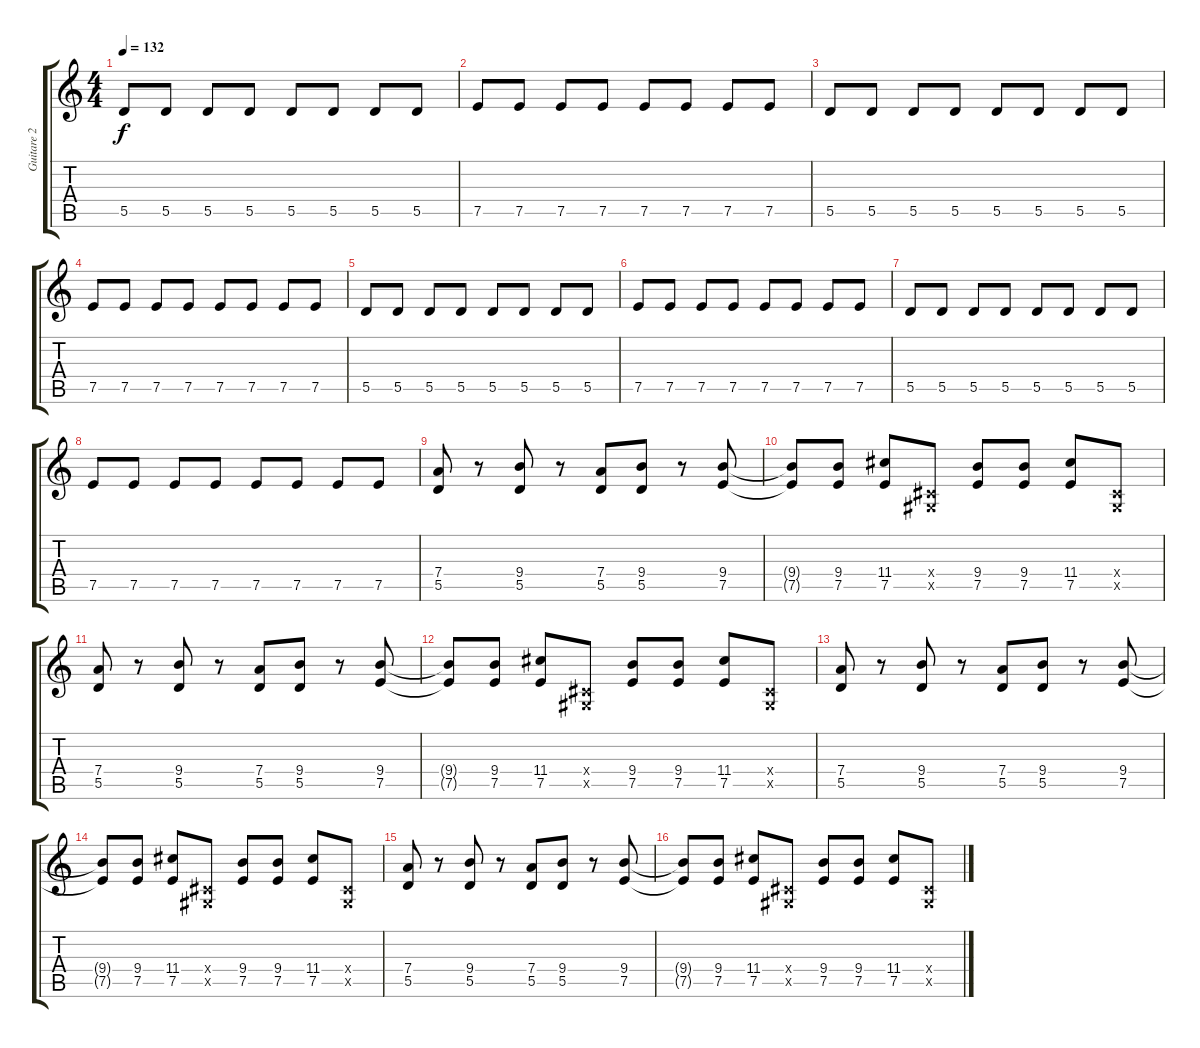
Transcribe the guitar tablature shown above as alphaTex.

\track ("Guitare 2" "Guitare 2") {instrument distortionguitar}
\staff {score tabs}
\tuning (E4 B3 G3 D3 A2 E2) {hide}
\ts (4 4)
\tempo 132
\clef g2
\ks c
5.5.8{dy f instrument distortionguitar} 5.5.8 5.5.8 5.5.8 5.5.8 5.5.8 5.5.8 5.5.8 |
7.5.8 7.5.8 7.5.8 7.5.8 7.5.8 7.5.8 7.5.8 7.5.8 |
5.5.8 5.5.8 5.5.8 5.5.8 5.5.8 5.5.8 5.5.8 5.5.8 |
7.5.8 7.5.8 7.5.8 7.5.8 7.5.8 7.5.8 7.5.8 7.5.8 |
5.5.8 5.5.8 5.5.8 5.5.8 5.5.8 5.5.8 5.5.8 5.5.8 |
7.5.8 7.5.8 7.5.8 7.5.8 7.5.8 7.5.8 7.5.8 7.5.8 |
5.5.8 5.5.8 5.5.8 5.5.8 5.5.8 5.5.8 5.5.8 5.5.8 |
7.5.8 7.5.8 7.5.8 7.5.8 7.5.8 7.5.8 7.5.8 7.5.8 |
(7.4 5.5).8 r.8 (9.4 5.5).8 r.8 (7.4 5.5).8 (9.4 5.5).8 r.8 (9.4 7.5).8 |
(9.4{t} 7.5{t}).8 (9.4 7.5).8 (11.4 7.5).8 (-1.4{x} -1.5{x}).8 (9.4 7.5).8 (9.4 7.5).8 (11.4 7.5).8 (-1.4{x} -1.5{x}).8 |
(7.4 5.5).8 r.8 (9.4 5.5).8 r.8 (7.4 5.5).8 (9.4 5.5).8 r.8 (9.4 7.5).8 |
(9.4{t} 7.5{t}).8 (9.4 7.5).8 (11.4 7.5).8 (-1.4{x} -1.5{x}).8 (9.4 7.5).8 (9.4 7.5).8 (11.4 7.5).8 (-1.4{x} -1.5{x}).8 |
(7.4 5.5).8 r.8 (9.4 5.5).8 r.8 (7.4 5.5).8 (9.4 5.5).8 r.8 (9.4 7.5).8 |
(9.4{t} 7.5{t}).8 (9.4 7.5).8 (11.4 7.5).8 (-1.4{x} -1.5{x}).8 (9.4 7.5).8 (9.4 7.5).8 (11.4 7.5).8 (-1.4{x} -1.5{x}).8 |
(7.4 5.5).8 r.8 (9.4 5.5).8 r.8 (7.4 5.5).8 (9.4 5.5).8 r.8 (9.4 7.5).8 |
(9.4{t} 7.5{t}).8 (9.4 7.5).8 (11.4 7.5).8 (-1.4{x} -1.5{x}).8 (9.4 7.5).8 (9.4 7.5).8 (11.4 7.5).8 (-1.4{x} -1.5{x}).8
